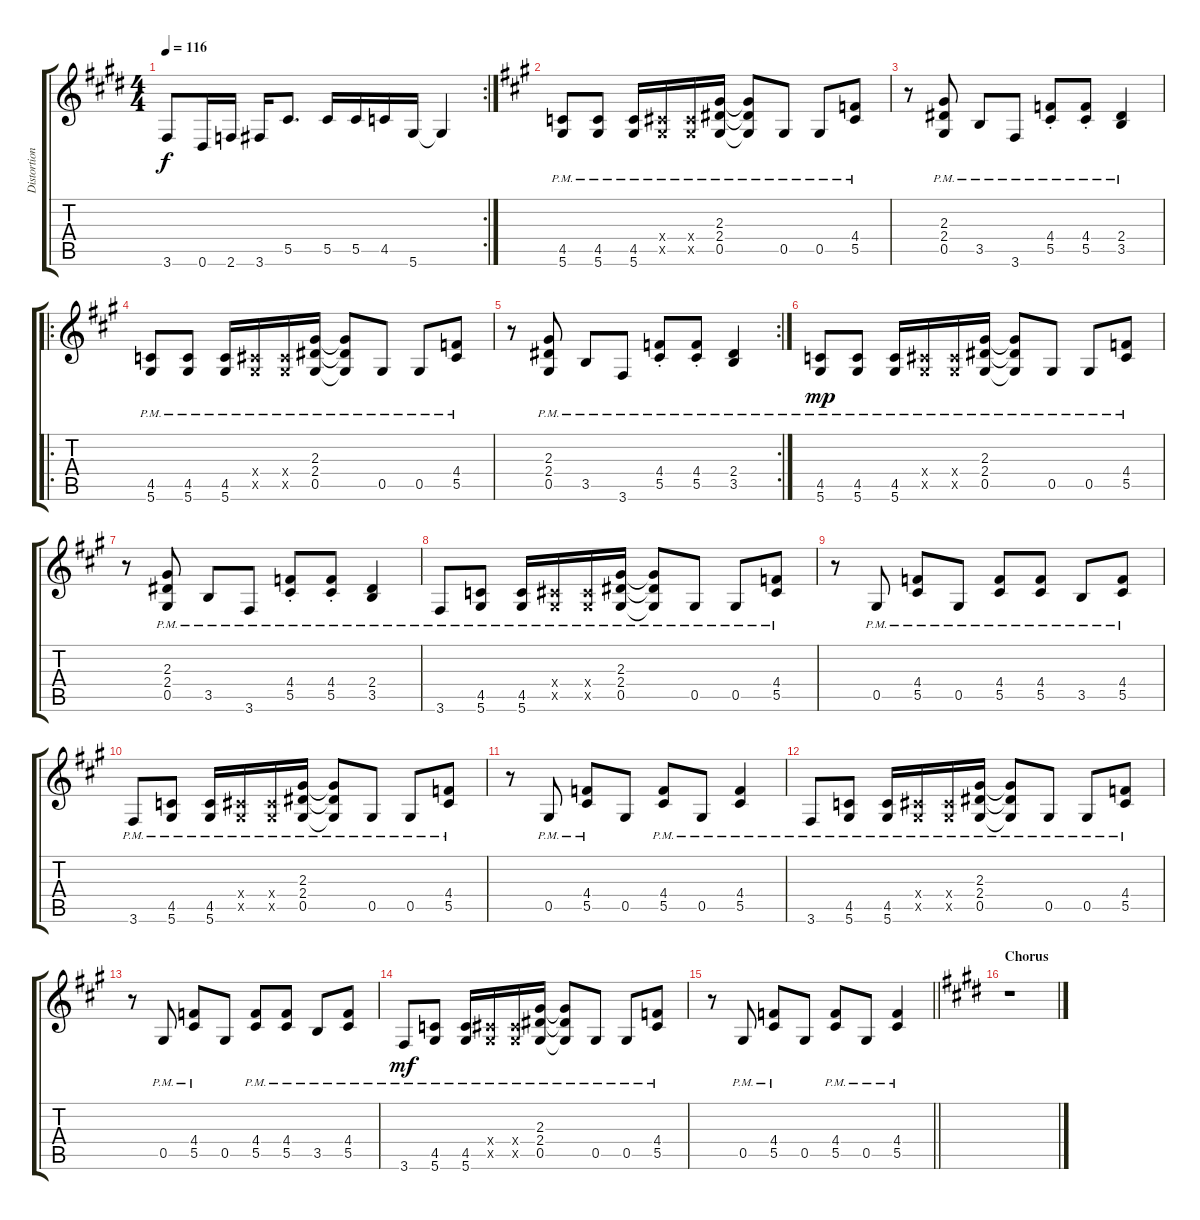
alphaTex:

\track ("Distortion" "Distortion") {instrument distortionguitar}
\staff {score tabs}
\tuning (Eb4 Bb3 Gb3 Db3 Ab2 Eb2) {hide}
\rc 2
\ts (4 4)
\tempo 116
\clef g2
\ks c#minor
3.6{t}.8{dy f} 0.6.16 2.6.16 3.6.16 5.5.8{d} 5.5.16 5.5.16 4.5.16 5.6.16 5.6{t}.4 |
\ks a
(4.5{pm} 5.6{pm}).8 (4.5{pm} 5.6{pm}).8 (4.5{pm} 5.6{pm}).16 (0.4{pm x} 0.5{pm x}).16 (0.4{pm x} 0.5{pm x}).16 (2.3{pm} 2.4{pm} 0.5{pm}).16 (2.3{pm t} 2.4{pm t} 0.5{pm t}).8 0.5{pm}.8 0.5{pm}.8 (4.4{pm} 5.5{pm}).8 |
r.8 (2.3{pm} 2.4{pm} 0.5{pm}).8 3.5{pm}.8 3.6{pm}.8 (4.4{pm st} 5.5{pm st}).8 (4.4{pm st} 5.5{pm st}).8 (2.4{pm} 3.5{pm}).4 |
\ro
(4.5{pm} 5.6{pm}).8 (4.5{pm} 5.6{pm}).8 (4.5{pm} 5.6{pm}).16 (0.4{pm x} 0.5{pm x}).16 (0.4{pm x} 0.5{pm x}).16 (2.3{pm} 2.4{pm} 0.5{pm}).16 (2.3{pm t} 2.4{pm t} 0.5{pm t}).8 0.5{pm}.8 0.5{pm}.8 (4.4{pm} 5.5{pm}).8 |
\rc 2
r.8 (2.3{pm} 2.4{pm} 0.5{pm}).8 3.5{pm}.8 3.6{pm}.8 (4.4{pm st} 5.5{pm st}).8 (4.4{pm st} 5.5{pm st}).8 (2.4{pm} 3.5{pm}).4 |
(4.5{pm} 5.6{pm}).8{dy mp} (4.5{pm} 5.6{pm}).8 (4.5{pm} 5.6{pm}).16 (0.4{pm x} 0.5{pm x}).16 (0.4{pm x} 0.5{pm x}).16 (2.3{pm} 2.4{pm} 0.5{pm}).16 (2.3{pm t} 2.4{pm t} 0.5{pm t}).8 0.5{pm}.8 0.5{pm}.8 (4.4{pm} 5.5{pm}).8 |
r.8 (2.3{pm} 2.4{pm} 0.5{pm}).8 3.5{pm}.8 3.6{pm}.8 (4.4{pm st} 5.5{pm st}).8 (4.4{pm st} 5.5{pm st}).8 (2.4{pm} 3.5{pm}).4 |
3.6{pm}.8 (4.5{pm} 5.6{pm}).8 (4.5{pm} 5.6{pm}).16 (0.4{pm x} 0.5{pm x}).16 (0.4{pm x} 0.5{pm x}).16 (2.3{pm} 2.4{pm} 0.5{pm}).16 (2.3{pm t} 2.4{pm t} 0.5{pm t}).8 0.5{pm}.8 0.5{pm}.8 (4.4{pm} 5.5{pm}).8 |
r.8 0.5{pm}.8 (4.4{pm} 5.5{pm}).8 0.5{pm}.8 (4.4{pm} 5.5{pm}).8 (4.4{pm} 5.5{pm}).8 3.5{pm}.8 (4.4{pm} 5.5{pm}).8 |
3.6{pm}.8 (4.5{pm} 5.6{pm}).8 (4.5{pm} 5.6{pm}).16 (0.4{pm x} 0.5{pm x}).16 (0.4{pm x} 0.5{pm x}).16 (2.3{pm} 2.4{pm} 0.5{pm}).16 (2.3{pm t} 2.4{pm t} 0.5{pm t}).8 0.5{pm}.8 0.5{pm}.8 (4.4{pm} 5.5{pm}).8 |
r.8 0.5{pm}.8 (4.4{pm} 5.5{pm}).8 0.5.8 (4.4{pm} 5.5{pm}).8 0.5{pm}.8 (4.4{pm} 5.5{pm}).4 |
3.6{pm}.8 (4.5{pm} 5.6{pm}).8 (4.5{pm} 5.6{pm}).16 (0.4{pm x} 0.5{pm x}).16 (0.4{pm x} 0.5{pm x}).16 (2.3{pm} 2.4{pm} 0.5{pm}).16 (2.3{pm t} 2.4{pm t} 0.5{pm t}).8 0.5{pm}.8 0.5{pm}.8 (4.4{pm} 5.5{pm}).8 |
r.8 0.5{pm}.8 (4.4{pm} 5.5{pm}).8 0.5.8 (4.4{pm} 5.5{pm}).8 (4.4{pm} 5.5{pm}).8 3.5{pm}.8 (4.4{pm} 5.5{pm}).8 |
3.6{pm}.8{dy mf} (4.5{pm} 5.6{pm}).8 (4.5{pm} 5.6{pm}).16 (0.4{pm x} 0.5{pm x}).16 (0.4{pm x} 0.5{pm x}).16 (2.3{pm} 2.4{pm} 0.5{pm}).16 (2.3{pm t} 2.4{pm t} 0.5{pm t}).8 0.5{pm}.8 0.5{pm}.8 (4.4{pm} 5.5{pm}).8 |
\barLineRight lightlight
r.8 0.5{pm}.8 (4.4{pm} 5.5{pm}).8 0.5.8 (4.4{pm} 5.5{pm}).8 0.5{pm}.8 (4.4{pm} 5.5{pm}).4 |
\section ("" "Chorus")
\ks e
r.1
